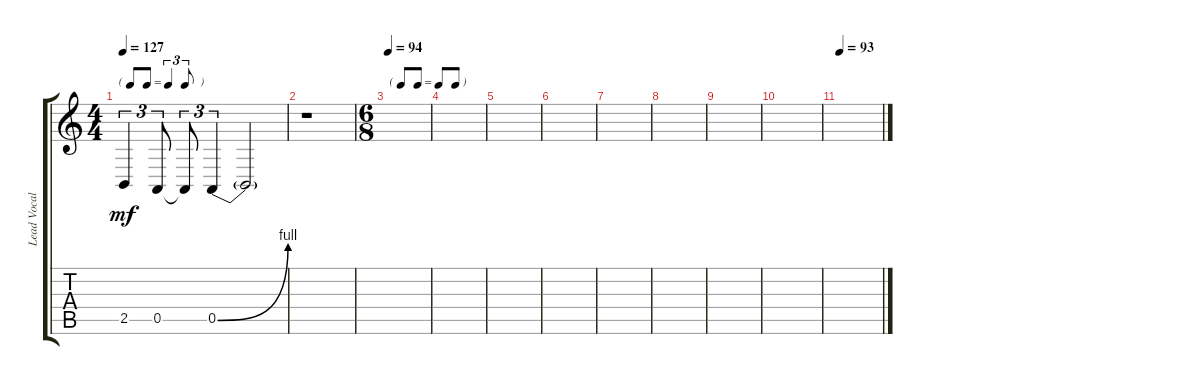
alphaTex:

\track ("Lead Vocals [Mikael Akerfeldt]" "Lead Vocal") {instrument voiceoohs}
\staff {score tabs}
\tuning (E4 B3 G3 D3 A2 E2) {hide}
\ts (4 4)
\tf triplet8th
\tempo 127
\clef g2
\ks c
2.5.4{tu (3 2) dy mf} 0.5.8{tu (3 2)} 0.5{t}.8{tu (3 2)} 0.5{be (bend 0 0 60 4)}.4{tu (3 2)} 0.5{t}.2 |
r.1 |
\ts (6 8)
\tf none
\tempo 94
|
|
|
|
|
|
|
|
\tempo 93
